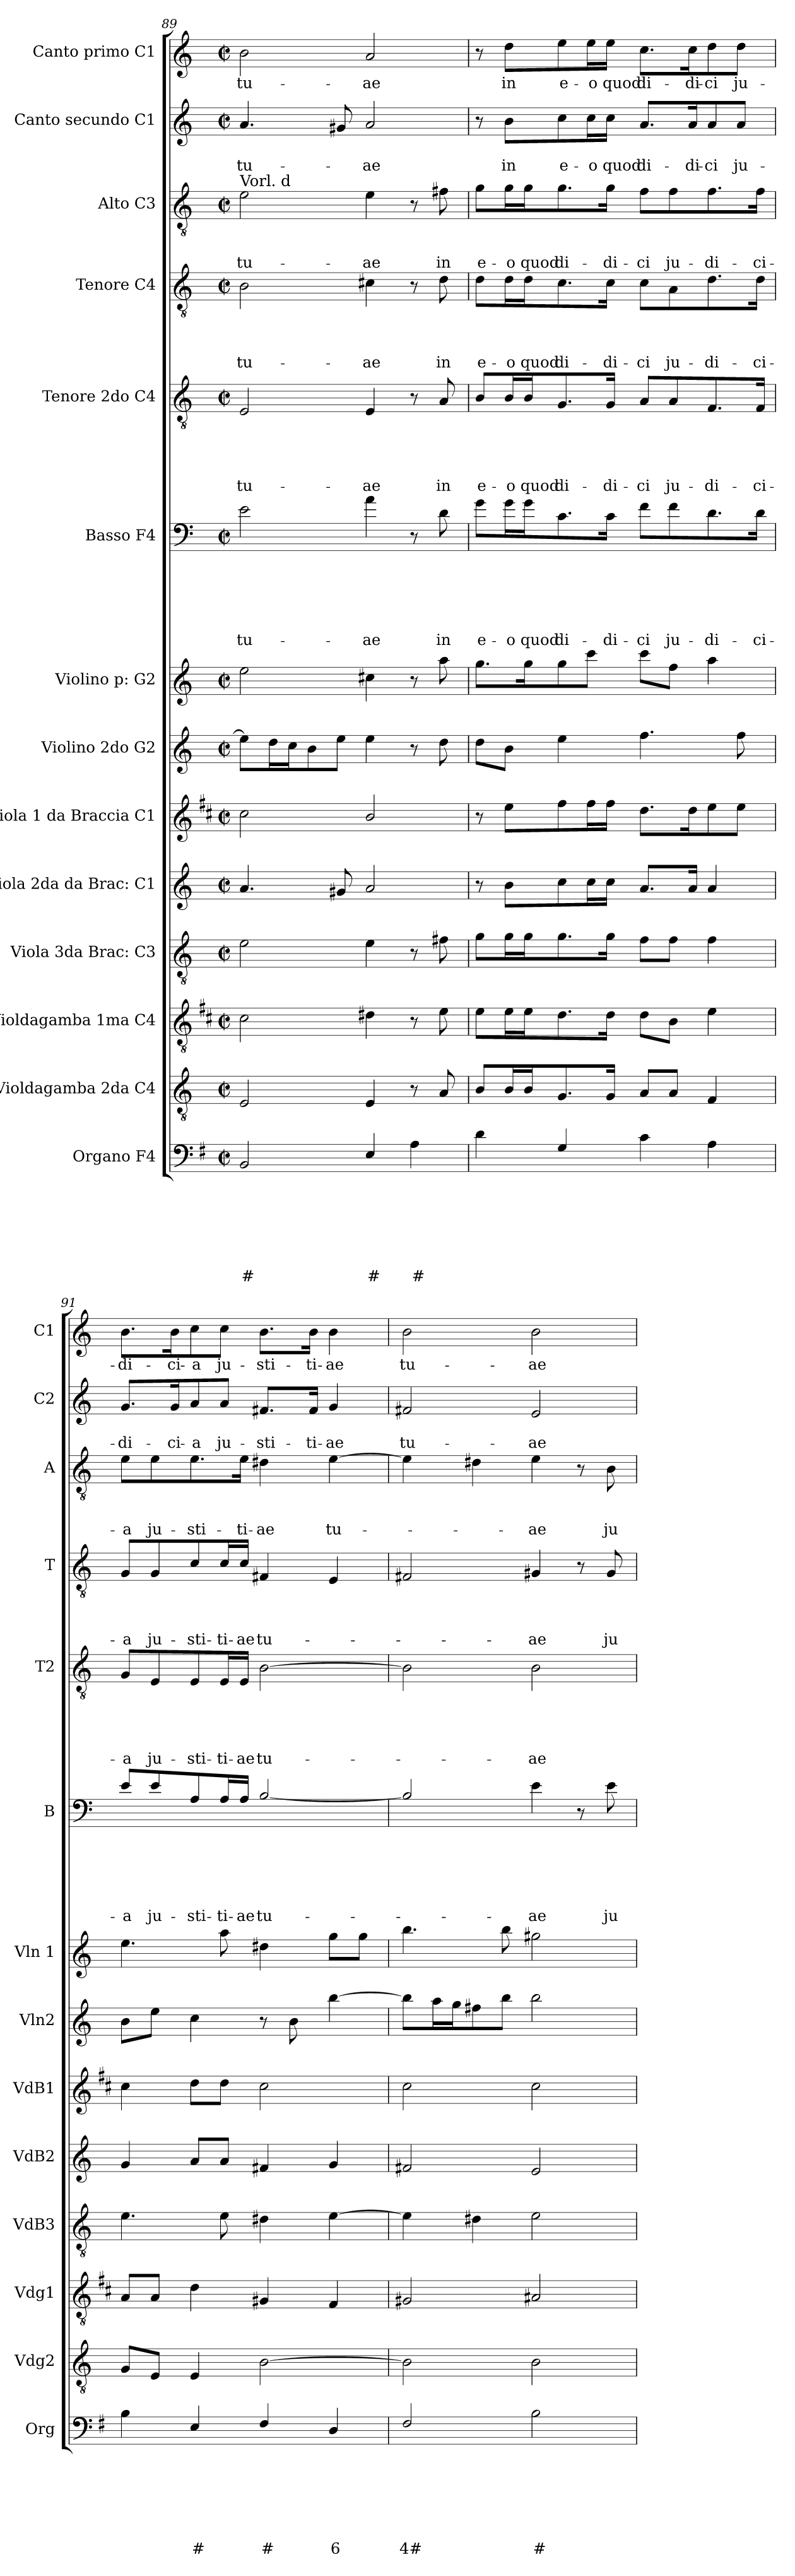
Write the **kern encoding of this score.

**kern	**text	**text	**text	**text	**text	**text	**text	**kern	**kern	**kern	**kern	**kern	**kern	**kern	**kern	**text	**text	**text	**text	**text	**text	**kern	**text	**text	**text	**text	**text	**kern	**text	**text	**text	**text	**kern	**text	**text	**text	**kern	**text	**text	**kern	**text
*part14	*part14	*part14	*part14	*part14	*part14	*part14	*part14	*part13	*part12	*part11	*part10	*part9	*part8	*part7	*part6	*part6	*part6	*part6	*part6	*part6	*part6	*part5	*part5	*part5	*part5	*part5	*part5	*part4	*part4	*part4	*part4	*part4	*part3	*part3	*part3	*part3	*part2	*part2	*part2	*part1	*part1
*staff14	*staff14	*staff14	*staff14	*staff14	*staff14	*staff14	*staff14	*staff13	*staff12	*staff11	*staff10	*staff9	*staff8	*staff7	*staff6	*staff6	*staff6	*staff6	*staff6	*staff6	*staff6	*staff5	*staff5	*staff5	*staff5	*staff5	*staff5	*staff4	*staff4	*staff4	*staff4	*staff4	*staff3	*staff3	*staff3	*staff3	*staff2	*staff2	*staff2	*staff1	*staff1
*I"Organo F4	*	*	*	*	*	*	*	*I"Violdagamba 2da C4	*I"Violdagamba 1ma C4	*I"Viola 3da Brac: C3	*I"Viola 2da da Brac: C1	*I"Viola 1 da Braccia C1	*I"Violino 2do G2	*I"Violino p: G2	*I"Basso F4	*	*	*	*	*	*	*I"Tenore 2do C4	*	*	*	*	*	*I"Tenore C4	*	*	*	*	*I"Alto C3	*	*	*	*I"Canto secundo C1	*	*	*I"Canto primo C1	*
*I'Org	*	*	*	*	*	*	*	*I'Vdg2	*I'Vdg1	*I'VdB3	*I'VdB2	*I'VdB1	*I'Vln2	*I'Vln 1	*I'B	*	*	*	*	*	*	*I'T2	*	*	*	*	*	*I'T	*	*	*	*	*I'A	*	*	*	*I'C2	*	*	*I'C1	*
*clefF4	*	*	*	*	*	*	*	*clefGv2	*clefGv2	*clefGv2	*clefG2	*clefG2	*clefG2	*clefG2	*clefF4	*	*	*	*	*	*	*clefGv2	*	*	*	*	*	*clefGv2	*	*	*	*	*clefGv2	*	*	*	*clefG2	*	*	*clefG2	*
*ITrd4c7	*	*	*	*	*	*	*	*	*ITrd1c2	*	*	*ITrd1c2	*	*	*ITrd8c14	*	*	*	*	*	*	*	*	*	*	*	*	*	*	*	*	*	*	*	*	*	*	*	*	*	*
*k[]	*	*	*	*	*	*	*	*k[]	*k[]	*k[]	*k[]	*k[]	*k[]	*k[]	*k[]	*	*	*	*	*	*	*k[]	*	*	*	*	*	*k[]	*	*	*	*	*k[]	*	*	*	*k[]	*	*	*k[]	*
*C:	*	*	*	*	*	*	*	*C:	*C:	*C:	*C:	*C:	*C:	*C:	*C:	*	*	*	*	*	*	*C:	*	*	*	*	*	*C:	*	*	*	*	*C:	*	*	*	*C:	*	*	*C:	*
*M2/2	*	*	*	*	*	*	*	*M2/2	*M2/2	*M2/2	*M2/2	*M2/2	*M2/2	*M2/2	*M2/2	*	*	*	*	*	*	*M2/2	*	*	*	*	*	*M2/2	*	*	*	*	*M2/2	*	*	*	*M2/2	*	*	*M2/2	*
*met(c|)	*	*	*	*	*	*	*	*met(c|)	*met(c|)	*met(c|)	*met(c|)	*met(c|)	*met(c|)	*met(c|)	*met(c|)	*	*	*	*	*	*	*met(c|)	*	*	*	*	*	*met(c|)	*	*	*	*	*met(c|)	*	*	*	*met(c|)	*	*	*met(c|)	*
=89	=89	=89	=89	=89	=89	=89	=89	=89	=89	=89	=89	=89	=89	=89	=89	=89	=89	=89	=89	=89	=89	=89	=89	=89	=89	=89	=89	=89	=89	=89	=89	=89	=89	=89	=89	=89	=89	=89	=89	=89	=89
!	!	!	!	!	!	!	!	!	!	!	!	!	!	!	!	!	!	!	!	!	!	!	!	!	!	!	!	!	!	!	!	!	!LO:TX:a:t=Vorl. d	!	!	!	!	!	!	!	!
!	!	!	!	!	!	!	!LO:LY:b	!	!	!	!	!	!	!	!	!	!	!	!	!	!LO:LY:b	!	!	!	!	!	!LO:LY:b	!	!	!	!	!LO:LY:b	!	!	!	!LO:LY:b	!	!	!LO:LY:b	!	!LO:LY:b
2EE/	.	.	.	.	.	.	#	2E/	2B\	2e\	4.a/	2b\	8ee\L]	2ee\	2E\	.	.	.	.	.	tu-	2E/	.	.	.	.	tu-	2B\	.	.	.	tu-	2e\	.	.	tu-	4.a/	.	tu-	2b\	tu-
.	.	.	.	.	.	.	.	.	.	.	.	.	16dd\L	.	.	.	.	.	.	.	.	.	.	.	.	.	.	.	.	.	.	.	.	.	.	.	.	.	.	.	.
.	.	.	.	.	.	.	.	.	.	.	.	.	16cc\J	.	.	.	.	.	.	.	.	.	.	.	.	.	.	.	.	.	.	.	.	.	.	.	.	.	.	.	.
.	.	.	.	.	.	.	.	.	.	.	.	.	8b\	.	.	.	.	.	.	.	.	.	.	.	.	.	.	.	.	.	.	.	.	.	.	.	.	.	.	.	.
.	.	.	.	.	.	.	.	.	.	.	8g#X/	.	8ee\J	.	.	.	.	.	.	.	.	.	.	.	.	.	.	.	.	.	.	.	.	.	.	.	8g#X/	.	.	.	.
!	!	!	!	!	!	!	!LO:LY:b	!	!	!	!	!	!	!	!	!	!	!	!	!	!LO:LY:b	!	!	!	!	!	!LO:LY:b	!	!	!	!	!LO:LY:b	!	!	!	!LO:LY:b	!	!	!LO:LY:b	!	!LO:LY:b
4AA/	.	.	.	.	.	.	#	4E/	4c#X\	4e\	2a/	2a/	4ee\	4cc#X\	4A\	.	.	.	.	.	-ae	4E/	.	.	.	.	-ae	4c#X\	.	.	.	-ae	4e\	.	.	-ae	2a/	.	-ae	2a/	-ae
!	!	!	!	!	!	!	!LO:LY:b	!	!	!	!	!	!	!	!	!	!	!	!	!	!	!	!	!	!	!	!	!	!	!	!	!	!	!	!	!	!	!	!	!	!
4D\	.	.	.	.	.	.	#	8r	8r	8r	.	.	8r	8r	8r	.	.	.	.	.	.	8r	.	.	.	.	.	8r	.	.	.	.	8r	.	.	.	.	.	.	.	.
!	!	!	!	!	!	!	!	!	!	!	!	!	!	!	!	!	!	!	!	!	!LO:LY:b	!	!	!	!	!	!LO:LY:b	!	!	!	!	!LO:LY:b	!	!	!	!LO:LY:b	!	!	!	!	!
.	.	.	.	.	.	.	.	8A/	8d\	8f#X\	.	.	8dd\	8aa\	8D\	.	.	.	.	.	in	8A/	.	.	.	.	in	8d\	.	.	.	in	8f#X\	.	.	in	.	.	.	.	.
!!LO:PB:g=z
=90	=90	=90	=90	=90	=90	=90	=90	=90	=90	=90	=90	=90	=90	=90	=90	=90	=90	=90	=90	=90	=90	=90	=90	=90	=90	=90	=90	=90	=90	=90	=90	=90	=90	=90	=90	=90	=90	=90	=90	=90	=90
!	!	!	!	!	!	!	!	!	!	!	!	!	!	!	!	!	!	!	!	!	!LO:LY:b	!	!	!	!	!	!LO:LY:b	!	!	!	!	!LO:LY:b	!	!	!	!LO:LY:b	!	!	!	!	!
4G\	.	.	.	.	.	.	.	8B/L	8d\L	8g\L	8r	8r	8dd\L	8.gg\L	8G\L	.	.	.	.	.	e-	8B/L	.	.	.	.	e-	8d\L	.	.	.	e-	8g\L	.	.	e-	8r	.	.	8r	.
!	!	!	!	!	!	!	!	!	!	!	!	!	!	!	!	!	!	!	!	!	!LO:LY:b	!	!	!	!	!	!LO:LY:b	!	!	!	!	!LO:LY:b	!	!	!	!LO:LY:b	!	!	!LO:LY:b	!	!LO:LY:b
.	.	.	.	.	.	.	.	16B/L	16d\L	16g\L	8b\L	8dd\L	8b\J	.	16G\L	.	.	.	.	.	-o	16B/L	.	.	.	.	-o	16d\L	.	.	.	-o	16g\L	.	.	-o	8b\L	.	in	8dd\L	in
!	!	!	!	!	!	!	!	!	!	!	!	!	!	!	!	!	!	!	!	!	!LO:LY:b	!	!	!	!	!	!LO:LY:b	!	!	!	!	!LO:LY:b	!	!	!	!LO:LY:b	!	!	!	!	!
.	.	.	.	.	.	.	.	16B/J	16d\J	16g\J	.	.	.	16gg\k	16G\J	.	.	.	.	.	quod	16B/J	.	.	.	.	quod	16d\J	.	.	.	quod	16g\J	.	.	quod	.	.	.	.	.
!	!	!	!	!	!	!	!	!	!	!	!	!	!	!	!	!	!	!	!	!	!LO:LY:b	!	!	!	!	!	!LO:LY:b	!	!	!	!	!LO:LY:b	!	!	!	!LO:LY:b	!	!	!LO:LY:b	!	!LO:LY:b
4C/	.	.	.	.	.	.	.	8.G/	8.c\	8.g\	8cc\	8ee\	4ee\	8gg\	8.C\	.	.	.	.	.	di-	8.G/	.	.	.	.	di-	8.c\	.	.	.	di-	8.g\	.	.	di-	8cc\	.	e-	8ee\	e-
!	!	!	!	!	!	!	!	!	!	!	!	!	!	!	!	!	!	!	!	!	!	!	!	!	!	!	!	!	!	!	!	!	!	!	!	!	!	!	!LO:LY:b	!	!LO:LY:b
.	.	.	.	.	.	.	.	.	.	.	16cc\L	16ee\L	.	8ccc\J	.	.	.	.	.	.	.	.	.	.	.	.	.	.	.	.	.	.	.	.	.	.	16cc\L	.	-o	16ee\L	-o
!	!	!	!	!	!	!	!	!	!	!	!	!	!	!	!	!	!	!	!	!	!LO:LY:b	!	!	!	!	!	!LO:LY:b	!	!	!	!	!LO:LY:b	!	!	!	!LO:LY:b	!	!	!LO:LY:b	!	!LO:LY:b
.	.	.	.	.	.	.	.	16G/Jk	16c\Jk	16g\Jk	16cc\JJ	16ee\JJ	.	.	16C\Jk	.	.	.	.	.	-di-	16G/Jk	.	.	.	.	-di-	16c\Jk	.	.	.	-di-	16g\Jk	.	.	-di-	16cc\JJ	.	quod	16ee\JJ	quod
!	!	!	!	!	!	!	!	!	!	!	!	!	!	!	!	!	!	!	!	!	!LO:LY:b	!	!	!	!	!	!LO:LY:b	!	!	!	!	!LO:LY:b	!	!	!	!LO:LY:b	!	!	!LO:LY:b	!	!LO:LY:b
4F\	.	.	.	.	.	.	.	8A/L	8c\L	8f\L	8.a/L	8.cc\L	4.ff\	8ccc\L	8F\L	.	.	.	.	.	-ci	8A/L	.	.	.	.	-ci	8c\L	.	.	.	-ci	8f\L	.	.	-ci	8.a/L	.	di-	8.cc\L	di-
!	!	!	!	!	!	!	!	!	!	!	!	!	!	!	!	!	!	!	!	!	!LO:LY:b	!	!	!	!	!	!LO:LY:b	!	!	!	!	!LO:LY:b	!	!	!	!LO:LY:b	!	!	!	!	!
.	.	.	.	.	.	.	.	8A/J	8A\J	8f\J	.	.	.	8ff\J	8F\	.	.	.	.	.	ju-	8A/	.	.	.	.	ju-	8A\	.	.	.	ju-	8f\	.	.	ju-	.	.	.	.	.
!	!	!	!	!	!	!	!	!	!	!	!	!	!	!	!	!	!	!	!	!	!	!	!	!	!	!	!	!	!	!	!	!	!	!	!	!	!	!	!LO:LY:b	!	!LO:LY:b
.	.	.	.	.	.	.	.	.	.	.	16a/Jk	16cc\k	.	.	.	.	.	.	.	.	.	.	.	.	.	.	.	.	.	.	.	.	.	.	.	.	16a/K	.	-di-	16cc\K	-di-
!	!	!	!	!	!	!	!	!	!	!	!	!	!	!	!	!	!	!	!	!	!LO:LY:b	!	!	!	!	!	!LO:LY:b	!	!	!	!	!LO:LY:b	!	!	!	!LO:LY:b	!	!	!LO:LY:b	!	!LO:LY:b
4D\	.	.	.	.	.	.	.	4F/	4d\	4f\	4a/	8dd\	.	4aa\	8.D\	.	.	.	.	.	-di-	8.F/	.	.	.	.	-di-	8.d\	.	.	.	-di-	8.f\	.	.	-di-	8a/	.	-ci	8dd\	-ci
!	!	!	!	!	!	!	!	!	!	!	!	!	!	!	!	!	!	!	!	!	!	!	!	!	!	!	!	!	!	!	!	!	!	!	!	!	!	!	!LO:LY:b	!	!LO:LY:b
.	.	.	.	.	.	.	.	.	.	.	.	8dd\J	8ff\	.	.	.	.	.	.	.	.	.	.	.	.	.	.	.	.	.	.	.	.	.	.	.	8a/J	.	ju-	8dd\J	ju-
!	!	!	!	!	!	!	!	!	!	!	!	!	!	!	!	!	!	!	!	!	!LO:LY:b	!	!	!	!	!	!LO:LY:b	!	!	!	!	!LO:LY:b	!	!	!	!LO:LY:b	!	!	!	!	!
.	.	.	.	.	.	.	.	.	.	.	.	.	.	.	16D\Jk	.	.	.	.	.	-ci-	16F/Jk	.	.	.	.	-ci-	16d\Jk	.	.	.	-ci-	16f\Jk	.	.	-ci-	.	.	.	.	.
=91	=91	=91	=91	=91	=91	=91	=91	=91	=91	=91	=91	=91	=91	=91	=91	=91	=91	=91	=91	=91	=91	=91	=91	=91	=91	=91	=91	=91	=91	=91	=91	=91	=91	=91	=91	=91	=91	=91	=91	=91	=91
!	!	!	!	!	!	!	!	!	!	!	!	!	!	!	!	!	!	!	!	!	!LO:LY:b	!	!	!	!	!	!LO:LY:b	!	!	!	!	!LO:LY:b	!	!	!	!LO:LY:b	!	!	!LO:LY:b	!	!LO:LY:b
4E\	.	.	.	.	.	.	.	8G/L	8G/L	4.e\	4g/	4b\	8b\L	4.ee\	8E/L	.	.	.	.	.	-a	8G/L	.	.	.	.	-a	8G/L	.	.	.	-a	8e\L	.	.	-a	8.g/L	.	-di-	8.b\L	-di-
!	!	!	!	!	!	!	!	!	!	!	!	!	!	!	!	!	!	!	!	!	!LO:LY:b	!	!	!	!	!	!LO:LY:b	!	!	!	!	!LO:LY:b	!	!	!	!LO:LY:b	!	!	!	!	!
.	.	.	.	.	.	.	.	8E/J	8G/J	.	.	.	8ee\J	.	8E/	.	.	.	.	.	ju-	8E/	.	.	.	.	ju-	8G/	.	.	.	ju-	8e\	.	.	ju-	.	.	.	.	.
!	!	!	!	!	!	!	!	!	!	!	!	!	!	!	!	!	!	!	!	!	!	!	!	!	!	!	!	!	!	!	!	!	!	!	!	!	!	!	!LO:LY:b	!	!LO:LY:b
.	.	.	.	.	.	.	.	.	.	.	.	.	.	.	.	.	.	.	.	.	.	.	.	.	.	.	.	.	.	.	.	.	.	.	.	.	16g/K	.	-ci-	16b\K	-ci-
!	!	!	!	!	!	!	!LO:LY:b	!	!	!	!	!	!	!	!	!	!	!	!	!	!LO:LY:b	!	!	!	!	!	!LO:LY:b	!	!	!	!	!LO:LY:b	!	!	!	!LO:LY:b	!	!	!LO:LY:b	!	!LO:LY:b
4AA/	.	.	.	.	.	.	#	4E/	4c\	.	8a/L	8cc\L	4cc\	.	8AA/	.	.	.	.	.	-sti-	8E/	.	.	.	.	-sti-	8c/	.	.	.	-sti-	8.e\	.	.	-sti-	8a/	.	-a	8cc\	-a
!	!	!	!	!	!	!	!	!	!	!	!	!	!	!	!	!	!	!	!	!	!LO:LY:b	!	!	!	!	!	!LO:LY:b	!	!	!	!	!LO:LY:b	!	!	!	!	!	!	!LO:LY:b	!	!LO:LY:b
.	.	.	.	.	.	.	.	.	.	8e\	8a/J	8cc\J	.	8aa\	16AA/L	.	.	.	.	.	-ti-	16E/L	.	.	.	.	-ti-	16c/L	.	.	.	-ti-	.	.	.	.	8a/J	.	ju-	8cc\J	ju-
!	!	!	!	!	!	!	!	!	!	!	!	!	!	!	!	!	!	!	!	!	!LO:LY:b	!	!	!	!	!	!LO:LY:b	!	!	!	!	!LO:LY:b	!	!	!	!LO:LY:b	!	!	!	!	!
.	.	.	.	.	.	.	.	.	.	.	.	.	.	.	16AA/JJ	.	.	.	.	.	-ae	16E/JJ	.	.	.	.	-ae	16c/JJ	.	.	.	-ae	16e\Jk	.	.	-ti-	.	.	.	.	.
!	!	!	!	!	!	!	!LO:LY:b	!	!	!	!	!	!	!	!	!	!	!	!	!	!LO:LY:b	!	!	!	!	!	!LO:LY:b	!	!	!	!	!LO:LY:b	!	!	!	!LO:LY:b	!	!	!LO:LY:b	!	!LO:LY:b
4BB/	.	.	.	.	.	.	#	[2B\	4F#X/	4d#X\	4f#X/	2b\	8r	4dd#X\	[2BB/	.	.	.	.	.	tu-	[2B\	.	.	.	.	tu-	4F#X/	.	.	.	tu-	4d#X\	.	.	-ae	8.f#X/L	.	-sti-	8.b\L	-sti-
.	.	.	.	.	.	.	.	.	.	.	.	.	8b\	.	.	.	.	.	.	.	.	.	.	.	.	.	.	.	.	.	.	.	.	.	.	.	.	.	.	.	.
!	!	!	!	!	!	!	!	!	!	!	!	!	!	!	!	!	!	!	!	!	!	!	!	!	!	!	!	!	!	!	!	!	!	!	!	!	!	!	!LO:LY:b	!	!LO:LY:b
.	.	.	.	.	.	.	.	.	.	.	.	.	.	.	.	.	.	.	.	.	.	.	.	.	.	.	.	.	.	.	.	.	.	.	.	.	16f#/Jk	.	-ti-	16b\Jk	-ti-
!	!	!	!	!	!	!	!LO:LY:b	!	!	!	!	!	!	!	!	!	!	!	!	!	!	!	!	!	!	!	!	!	!	!	!	!	!	!	!	!LO:LY:b	!	!	!LO:LY:b	!	!LO:LY:b
4GG/	.	.	.	.	.	.	6	.	4E/	[4e\	4g/	.	[4bb\	8gg\L	.	.	.	.	.	.	.	.	.	.	.	.	.	4E/	.	.	.	.	[4e\	.	.	tu-	4g/	.	-ae	4b\	-ae
.	.	.	.	.	.	.	.	.	.	.	.	.	.	8gg\J	.	.	.	.	.	.	.	.	.	.	.	.	.	.	.	.	.	.	.	.	.	.	.	.	.	.	.
=92	=92	=92	=92	=92	=92	=92	=92	=92	=92	=92	=92	=92	=92	=92	=92	=92	=92	=92	=92	=92	=92	=92	=92	=92	=92	=92	=92	=92	=92	=92	=92	=92	=92	=92	=92	=92	=92	=92	=92	=92	=92
!	!	!	!	!	!	!	!LO:LY:b	!	!	!	!	!	!	!	!	!	!	!	!	!	!	!	!	!	!	!	!	!	!	!	!	!	!	!	!	!	!	!	!LO:LY:b	!	!LO:LY:b
2BB/	.	.	.	.	.	.	4#	2B\]	2F#X/	4e\]	2f#X/	2b\	8bb\L]	4.bb\	2BB/]	.	.	.	.	.	.	2B\]	.	.	.	.	.	2F#X/	.	.	.	.	4e\]	.	.	.	2f#X/	.	tu-	2b\	tu-
.	.	.	.	.	.	.	.	.	.	.	.	.	16aa\L	.	.	.	.	.	.	.	.	.	.	.	.	.	.	.	.	.	.	.	.	.	.	.	.	.	.	.	.
.	.	.	.	.	.	.	.	.	.	.	.	.	16gg\J	.	.	.	.	.	.	.	.	.	.	.	.	.	.	.	.	.	.	.	.	.	.	.	.	.	.	.	.
.	.	.	.	.	.	.	.	.	.	4d#X\	.	.	8ff#X\	.	.	.	.	.	.	.	.	.	.	.	.	.	.	.	.	.	.	.	4d#X\	.	.	.	.	.	.	.	.
.	.	.	.	.	.	.	.	.	.	.	.	.	8bb\J	8bb\	.	.	.	.	.	.	.	.	.	.	.	.	.	.	.	.	.	.	.	.	.	.	.	.	.	.	.
!	!	!	!	!	!	!	!LO:LY:b	!	!	!	!	!	!	!	!	!	!	!	!	!	!LO:LY:b	!	!	!	!	!	!LO:LY:b	!	!	!	!	!LO:LY:b	!	!	!	!LO:LY:b	!	!	!LO:LY:b	!	!LO:LY:b
2E\	.	.	.	.	.	.	#	2B\	2G#X/	2e\	2e/	2b\	2bb\	2gg#X\	4E\	.	.	.	.	.	-ae	2B\	.	.	.	.	-ae	4G#X/	.	.	.	-ae	4e\	.	.	-ae	2e/	.	-ae	2b\	-ae
.	.	.	.	.	.	.	.	.	.	.	.	.	.	.	8r	.	.	.	.	.	.	.	.	.	.	.	.	8r	.	.	.	.	8r	.	.	.	.	.	.	.	.
!	!	!	!	!	!	!	!	!	!	!	!	!	!	!	!	!	!	!	!	!	!LO:LY:b	!	!	!	!	!	!	!	!	!	!	!LO:LY:b	!	!	!	!LO:LY:b	!	!	!	!	!
.	.	.	.	.	.	.	.	.	.	.	.	.	.	.	8E\	.	.	.	.	.	ju-	.	.	.	.	.	.	8G#/	.	.	.	ju-	8B\	.	.	ju-	.	.	.	.	.
=	=	=	=	=	=	=	=	=	=	=	=	=	=	=	=	=	=	=	=	=	=	=	=	=	=	=	=	=	=	=	=	=	=	=	=	=	=	=	=	=	=
*-	*-	*-	*-	*-	*-	*-	*-	*-	*-	*-	*-	*-	*-	*-	*-	*-	*-	*-	*-	*-	*-	*-	*-	*-	*-	*-	*-	*-	*-	*-	*-	*-	*-	*-	*-	*-	*-	*-	*-	*-	*-
